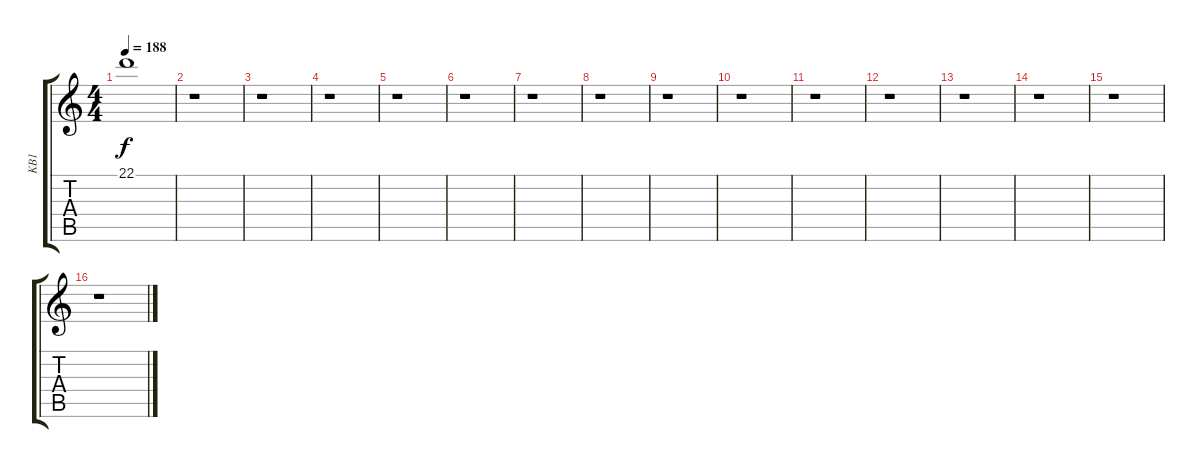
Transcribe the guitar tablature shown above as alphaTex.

\track ("KB1" "KB1") {instrument drawbarorgan}
\staff {score tabs}
\tuning (E4 B3 G3 D3 A2 E2) {hide}
\ts (4 4)
\tempo 188
\clef g2
\ks c
22.1.1{dy f} |
r.1 |
r.1 |
r.1 |
r.1 |
r.1 |
r.1 |
r.1 |
r.1 |
r.1 |
r.1 |
r.1 |
r.1 |
r.1 |
r.1 |
r.1
